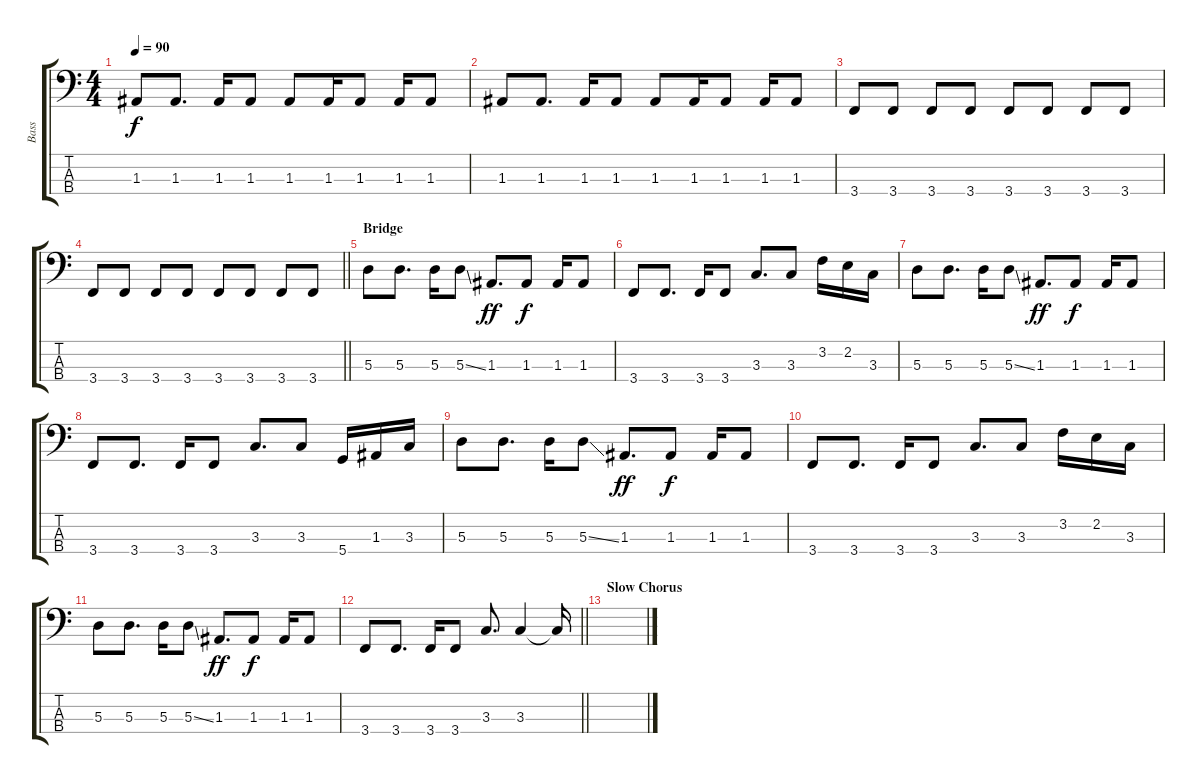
\track ("Bass" "Bass") {instrument electricbasspick}
\staff {score tabs}
\tuning (G2 D2 A1 D1) {hide}
\ts (4 4)
\tempo 90
\clef f4
\ks c
1.3.8{dy f} 1.3.8{d} 1.3.16 1.3.8 1.3.8 1.3.16 1.3.8 1.3.16 1.3.8 |
1.3.8 1.3.8{d} 1.3.16 1.3.8 1.3.8 1.3.16 1.3.8 1.3.16 1.3.8 |
3.4.8 3.4.8 3.4.8 3.4.8 3.4.8 3.4.8 3.4.8 3.4.8 |
\barLineRight lightlight
3.4.8 3.4.8 3.4.8 3.4.8 3.4.8 3.4.8 3.4.8 3.4.8 |
\section ("" "Bridge")
5.3.8 5.3.8{d} 5.3.16 5.3{ss}.8 1.3.8{d dy ff} 1.3.8{dy f} 1.3.16 1.3.8 |
3.4.8 3.4.8{d} 3.4.16 3.4.8 3.3.8{d} 3.3.8 3.2.16 2.2.16 3.3.16 |
5.3.8 5.3.8{d} 5.3.16 5.3{ss}.8 1.3.8{d dy ff} 1.3.8{dy f} 1.3.16 1.3.8 |
3.4.8 3.4.8{d} 3.4.16 3.4.8 3.3.8{d} 3.3.8 5.4.16 1.3.16 3.3.16 |
5.3.8 5.3.8{d} 5.3.16 5.3{ss}.8 1.3.8{d dy ff} 1.3.8{dy f} 1.3.16 1.3.8 |
3.4.8 3.4.8{d} 3.4.16 3.4.8 3.3.8{d} 3.3.8 3.2.16 2.2.16 3.3.16 |
5.3.8 5.3.8{d} 5.3.16 5.3{ss}.8 1.3.8{d dy ff} 1.3.8{dy f} 1.3.16 1.3.8 |
\barLineRight lightlight
3.4.8 3.4.8{d} 3.4.16 3.4.8 3.3.8{d} 3.3.4 3.3{t}.16 |
\section ("" "Slow Chorus")
